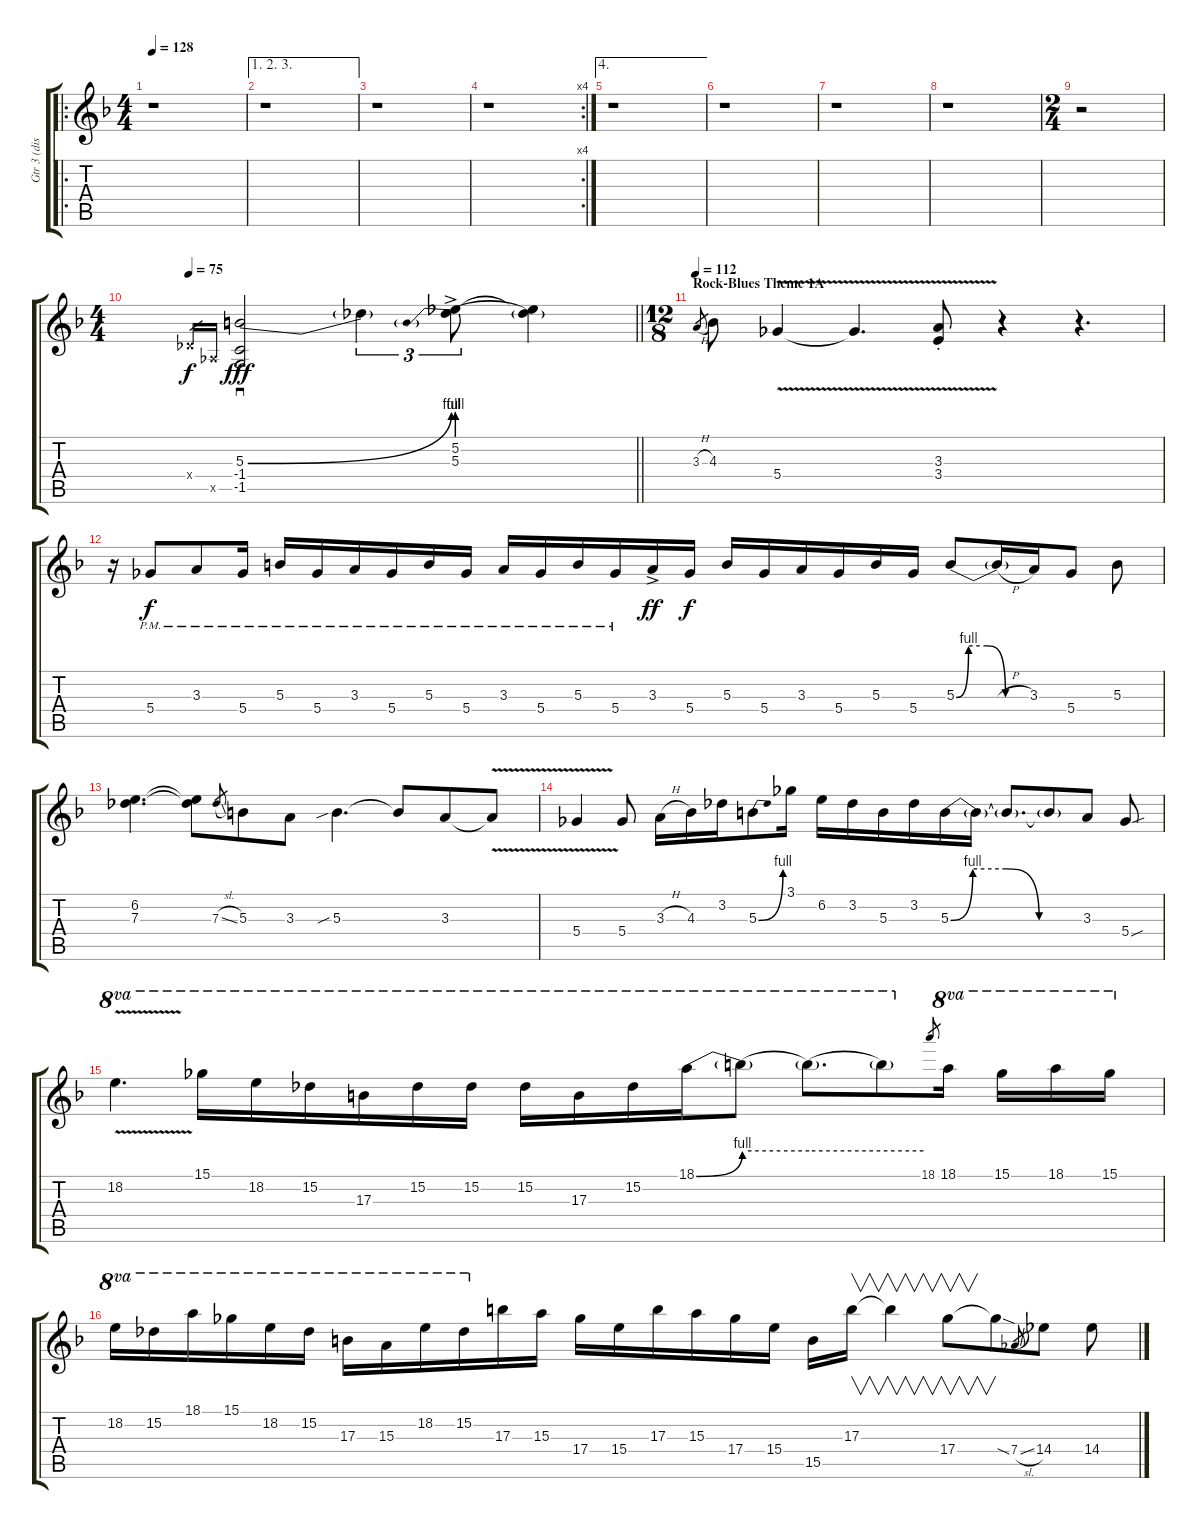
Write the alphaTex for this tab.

\track ("Gtr 3 (dist.)" "Gtr 3 (dis") {instrument overdrivenguitar}
\staff {score tabs}
\tuning (Eb4 Bb3 Gb3 Db3 Ab2 Eb2) {hide}
\ro
\ts (4 4)
\tempo 128
\clef g2
\ks f
r.1{dy mp} |
\ae (1 2 3)
r.1 |
r.1 |
\rc 4
r.1 |
\ae 4
r.1 |
r.1 |
r.1 |
r.1 |
\ts (2 4)
r.2 |
\ts (4 4)
\tempo 75
\barLineRight lightlight
0.4{x}.16{gr dy f} 0.5{x}.16{gr} (5.3{be (bend 0 0 60 4)} -1.4 -1.5).2{sd dy fff} 5.3{t}.4{tu (3 2)} (5.2{ac} 5.3{be (prebend 0 4 60 4) ac}).8{tu (3 2)} (5.2{t} 5.3{t}).4 |
\ts (12 8)
\section ("" "Rock-Blues Theme 1A")
\tempo 112
3.3{h}.8{gr} 4.3.8 5.4{v}.4 5.4{v t}.4{d} (3.3{v st} 3.4{v st}).8 r.4 r.4{d} |
r.16 5.4{pm}.8{dy f} 3.3{pm}.8 5.4{pm}.16 5.3{pm}.16 5.4{pm}.16 3.3{pm}.16 5.4{pm}.16 5.3{pm}.16 5.4{pm}.16 3.3{pm}.16 5.4{pm}.16 5.3{pm}.16 5.4{pm}.16 3.3{ac}.16{dy ff} 5.4.16{dy f} 5.3.16 5.4.16 3.3.16 5.4.16 5.3.16 5.4.16 5.3{be (custom 0 0 10 4 25 4 40 0 60 0)}.8 5.3{h t}.16 3.3.16 5.4.8 5.3.8 |
(6.2 7.3).4{d} (6.2{t} 7.3{t}).8 7.3{sl}.8{gr} 5.3.8 3.3.8 5.3{sib}.4{d} 5.3{t}.8 3.3.8 3.3{v t}.8 |
5.4{v}.4 5.4.8 3.3{h}.16 4.3.16 3.2.16 5.3{be (bend 0 0 60 4)}.8 3.1.16 6.2.16 3.2.16 5.3.16 3.2.16 5.3{be (custom 0 0 10 4 25 4 40 0 60 0)}.16 5.3{t}.16 5.3{t}.8{d} 5.3{t}.8 3.3.8 5.4{sou}.8 |
18.2{v}.4{d ot 8va} 15.1.16{ot 8va} 18.2.16{ot 8va} 15.2.16{ot 8va} 17.3.16{ot 8va} 15.2.16{ot 8va} 15.2.16{ot 8va} 15.2.16{ot 8va} 17.3.16{ot 8va} 15.2.16{ot 8va} 18.1{be (bend 0 0 60 4)}.16{ot 8va} 18.1{be (hold 0 4 60 4) t}.8{ot 8va} 18.1{be (hold 0 4 60 4) t}.8{d ot 8va} 18.1{t}.8{ot 8va} 18.1.8{gr} 18.1.16{ot 8va} 15.1.16{ot 8va} 18.1.16{ot 8va} 15.1.16{ot 8va} |
18.2.16{ot 8va} 15.2.16{ot 8va} 18.1.16{ot 8va} 15.1.16{ot 8va} 18.2.16{ot 8va} 15.2.16{ot 8va} 17.3.16{ot 8va} 15.3.16{ot 8va} 18.2.16{ot 8va} 15.2.16{ot 8va} 17.3.16 15.3.16 17.4.16 15.4.16 17.3.16 15.3.16 17.4.16 15.4.16 15.5.16 17.3.16{v} 17.3{t}.4{v} 17.4.8{v} 17.4{sod t}.8 7.4{sl}.8{gr} 14.4.8 14.4.8
